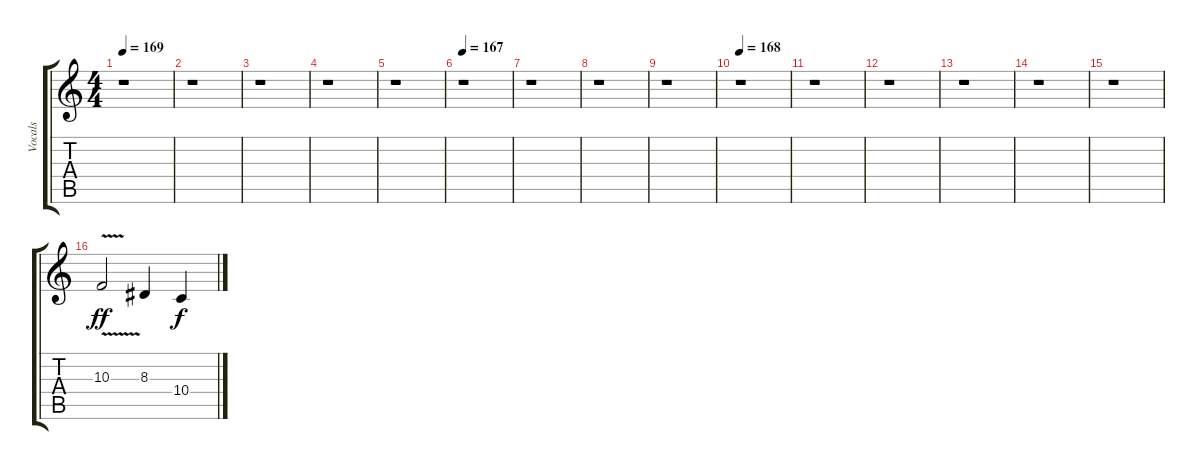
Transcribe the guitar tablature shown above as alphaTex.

\track ("Vocals" "Vocals") {instrument synthvoice}
\staff {score tabs}
\tuning (E4 B3 G3 D3 A2 E2) {hide}
\ts (4 4)
\tempo 169
\clef g2
\ks c
r.1{dy f} |
r.1 |
r.1 |
r.1 |
r.1 |
\tempo 167
r.1 |
r.1 |
r.1 |
r.1 |
\tempo 168
r.1 |
r.1 |
r.1 |
r.1 |
r.1 |
r.1 |
10.3{v}.2{dy ff} 8.3.4 10.4.4{dy f}
